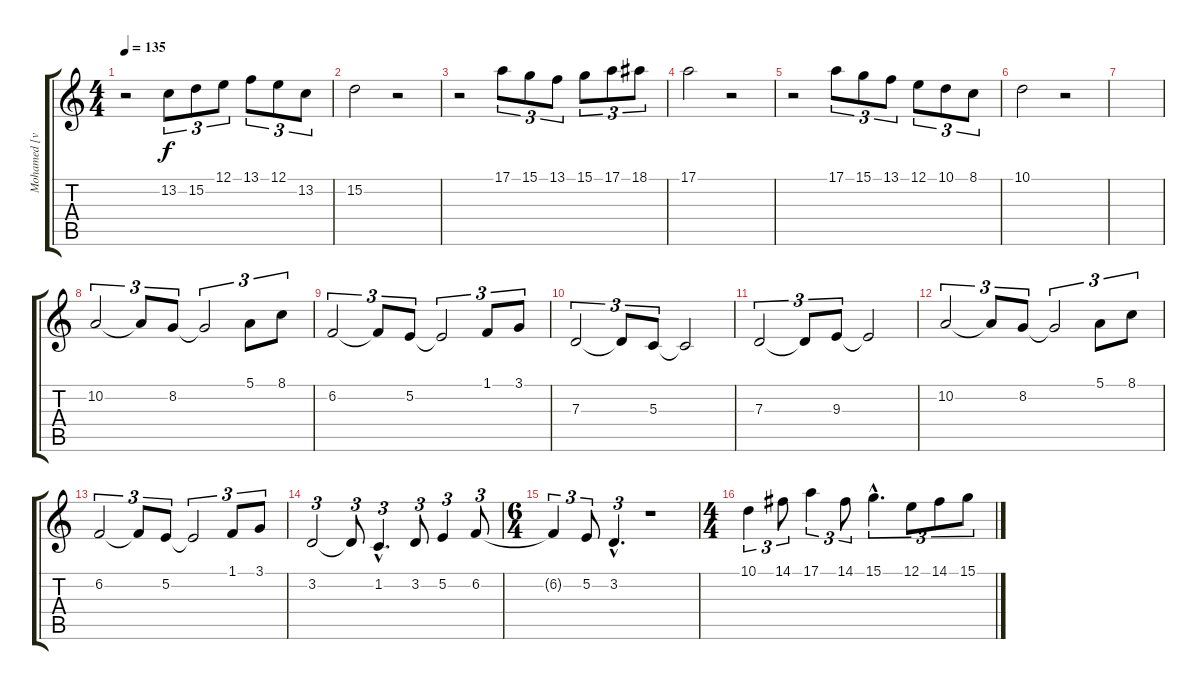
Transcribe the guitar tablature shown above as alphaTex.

\track ("Mohamed [violin]" "Mohamed [v") {instrument violin}
\staff {score tabs}
\tuning (E4 B3 G3 D3 A2 E2) {hide}
\ts (4 4)
\tempo 135
\clef g2
\ks c
r.2{dy f} 13.2.8{tu (3 2)} 15.2.8{tu (3 2)} 12.1.8{tu (3 2)} 13.1.8{tu (3 2)} 12.1.8{tu (3 2)} 13.2.8{tu (3 2)} |
15.2.2 r.2 |
r.2 17.1.8{tu (3 2)} 15.1.8{tu (3 2)} 13.1.8{tu (3 2)} 15.1.8{tu (3 2)} 17.1.8{tu (3 2)} 18.1.8{tu (3 2)} |
17.1.2 r.2 |
r.2 17.1.8{tu (3 2)} 15.1.8{tu (3 2)} 13.1.8{tu (3 2)} 12.1.8{tu (3 2)} 10.1.8{tu (3 2)} 8.1.8{tu (3 2)} |
10.1.2 r.2 |
|
10.2.2{tu (3 2)} 10.2{t}.8{tu (3 2)} 8.2.8{tu (3 2)} 8.2{t}.2{tu (3 2)} 5.1.8{tu (3 2)} 8.1.8{tu (3 2)} |
6.2.2{tu (3 2)} 6.2{t}.8{tu (3 2)} 5.2.8{tu (3 2)} 5.2{t}.2{tu (3 2)} 1.1.8{tu (3 2)} 3.1.8{tu (3 2)} |
7.3.2{tu (3 2)} 7.3{t}.8{tu (3 2)} 5.3.8{tu (3 2)} 5.3{t}.2 |
7.3.2{tu (3 2)} 7.3{t}.8{tu (3 2)} 9.3.8{tu (3 2)} 9.3{t}.2 |
10.2.2{tu (3 2)} 10.2{t}.8{tu (3 2)} 8.2.8{tu (3 2)} 8.2{t}.2{tu (3 2)} 5.1.8{tu (3 2)} 8.1.8{tu (3 2)} |
6.2.2{tu (3 2)} 6.2{t}.8{tu (3 2)} 5.2.8{tu (3 2)} 5.2{t}.2{tu (3 2)} 1.1.8{tu (3 2)} 3.1.8{tu (3 2)} |
3.2.2{tu (3 2)} 3.2{t}.8{tu (3 2)} 1.2{hac}.4{d tu (3 2)} 3.2.8{tu (3 2)} 5.2.4{tu (3 2)} 6.2.8{tu (3 2)} |
\ts (6 4)
6.2{t}.4{tu (3 2)} 5.2.8{tu (3 2)} 3.2{hac}.4{d tu (3 2)} r.1 |
\ts (4 4)
10.1.4{tu (3 2)} 14.1.8{tu (3 2)} 17.1.4{tu (3 2)} 14.1.8{tu (3 2)} 15.1{hac}.4{d tu (3 2)} 12.1.8{tu (3 2)} 14.1.8{tu (3 2)} 15.1.8{tu (3 2)}
